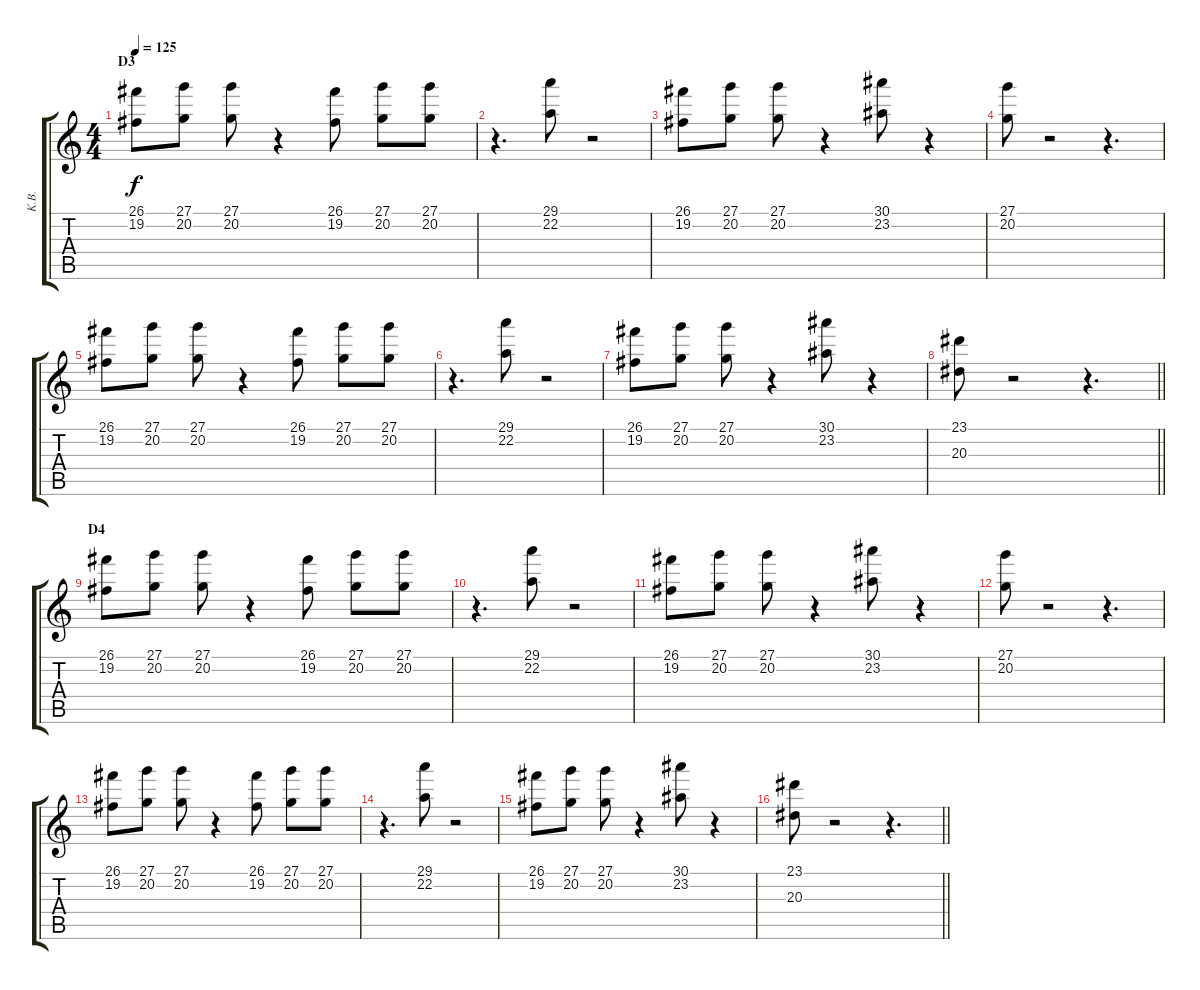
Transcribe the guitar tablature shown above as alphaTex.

\track ("K.B." "K.B.") {instrument applause}
\staff {score tabs}
\tuning (E4 B3 G3 D3 A2 E2) {hide}
\ts (4 4)
\section ("" "D3")
\tempo 125
\clef g2
\ks c
(26.1 19.2).8{dy f} (27.1 20.2).8 (27.1 20.2).8 r.4 (26.1 19.2).8 (27.1 20.2).8 (27.1 20.2).8 |
r.4{d} (29.1 22.2).8 r.2 |
(26.1 19.2).8 (27.1 20.2).8 (27.1 20.2).8 r.4 (30.1 23.2).8 r.4 |
(27.1 20.2).8 r.2 r.4{d} |
(26.1 19.2).8 (27.1 20.2).8 (27.1 20.2).8 r.4 (26.1 19.2).8 (27.1 20.2).8 (27.1 20.2).8 |
r.4{d} (29.1 22.2).8 r.2 |
(26.1 19.2).8 (27.1 20.2).8 (27.1 20.2).8 r.4 (30.1 23.2).8 r.4 |
\barLineRight lightlight
(23.1 20.3).8 r.2 r.4{d} |
\section ("" "D4")
(26.1 19.2).8 (27.1 20.2).8 (27.1 20.2).8 r.4 (26.1 19.2).8 (27.1 20.2).8 (27.1 20.2).8 |
r.4{d} (29.1 22.2).8 r.2 |
(26.1 19.2).8 (27.1 20.2).8 (27.1 20.2).8 r.4 (30.1 23.2).8 r.4 |
(27.1 20.2).8 r.2 r.4{d} |
(26.1 19.2).8 (27.1 20.2).8 (27.1 20.2).8 r.4 (26.1 19.2).8 (27.1 20.2).8 (27.1 20.2).8 |
r.4{d} (29.1 22.2).8 r.2 |
(26.1 19.2).8 (27.1 20.2).8 (27.1 20.2).8 r.4 (30.1 23.2).8 r.4 |
\barLineRight lightlight
(23.1 20.3).8 r.2 r.4{d}
